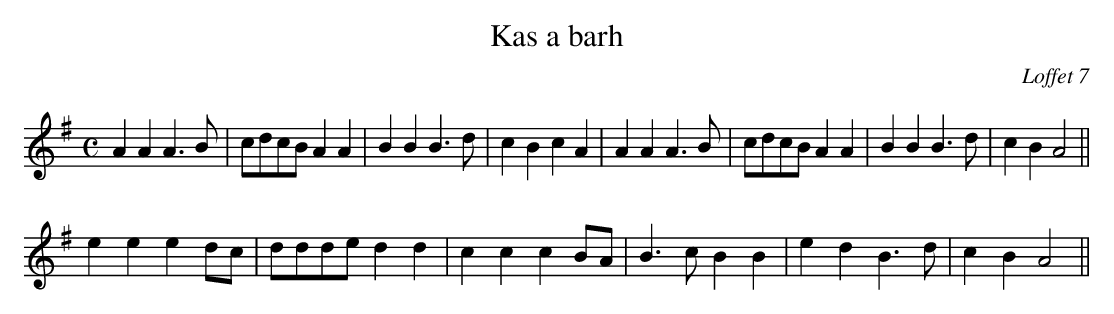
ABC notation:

X:1
T:Kas a barh
C:Loffet 7
M:C
L:1/8
K:G
A2A2A3B|cdcB A2A2|B2B2B3d|c2B2c2A2|\
A2A2A3B|cdcB A2A2|B2B2B3d|c2B2A4||
e2e2e2dc|ddde d2d2|c2c2c2BA|B3cB2B2|\
e2d2B3d|c2B2A4||
